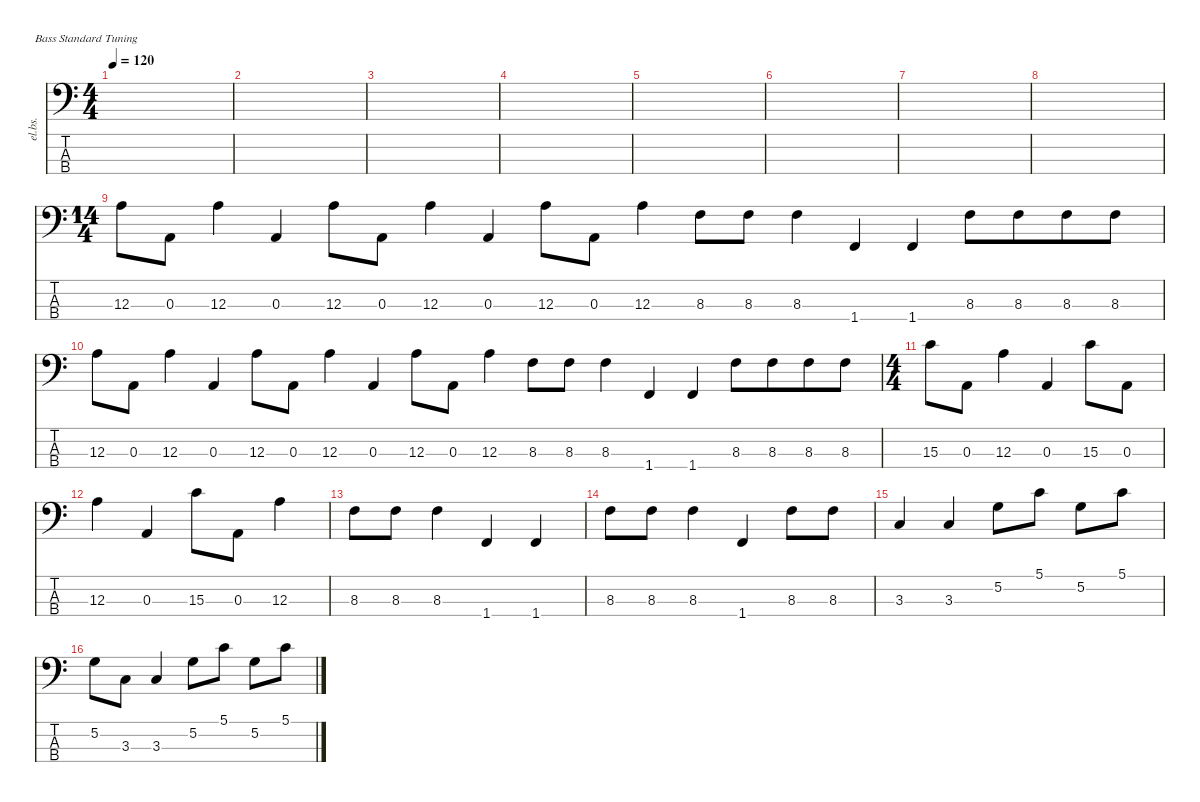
\defaultSystemsLayout 4
\hideDynamics
\bracketExtendMode nobrackets
\otherSystemsTrackNameOrientation horizontal
\track ("Electric Bass" "el.bs.") {instrument electricbassfinger}
\staff {score tabs}
\tuning (G2 D2 A1 E1)
\ts (4 4)
\tempo 120
\clef f4
\ks c
|
|
|
|
|
|
|
|
\ts (14 4)
\beaming (8 4 4 4 4 4 4 4)
12.3.8{beam Down} 0.3.8{beam Down} 12.3.4{beam Down} 0.3.4{beam Up} 12.3.8{beam Down} 0.3.8{beam Down} 12.3.4{beam Down} 0.3.4{beam Up} 12.3.8{beam Down} 0.3.8{beam Down} 12.3.4{beam Down} 8.3.8{beam Down} 8.3.8{beam Down} 8.3.4{beam Down} 1.4.4{beam Up} 1.4.4{beam Up} 8.3.8{beam Down} 8.3.8{beam Down} 8.3.8{beam Down} 8.3.8{beam Down} |
12.3.8{beam Down} 0.3.8{beam Down} 12.3.4{beam Down} 0.3.4{beam Up} 12.3.8{beam Down} 0.3.8{beam Down} 12.3.4{beam Down} 0.3.4{beam Up} 12.3.8{beam Down} 0.3.8{beam Down} 12.3.4{beam Down} 8.3.8{beam Down} 8.3.8{beam Down} 8.3.4{beam Down} 1.4.4{beam Up} 1.4.4{beam Up} 8.3.8{beam Down} 8.3.8{beam Down} 8.3.8{beam Down} 8.3.8{beam Down} |
\ts (4 4)
\beaming (8 2 2 2 2)
15.3.8{beam Down} 0.3.8{beam Down} 12.3.4{beam Down} 0.3.4{beam Up} 15.3.8{beam Down} 0.3.8{beam Down} |
12.3.4{beam Down} 0.3.4{beam Up} 15.3.8{beam Down} 0.3.8{beam Down} 12.3.4{beam Down} |
8.3.8{beam Down} 8.3.8{beam Down} 8.3.4{beam Down} 1.4.4{beam Up} 1.4.4{beam Up} |
8.3.8{beam Down} 8.3.8{beam Down} 8.3.4{beam Down} 1.4.4{beam Up} 8.3.8{beam Down} 8.3.8{beam Down} |
3.3.4{beam Up} 3.3.4{beam Up} 5.2.8{beam Down} 5.1.8{beam Down} 5.2.8{beam Down} 5.1.8{beam Down} |
5.2.8{beam Down} 3.3.8{beam Down} 3.3.4{beam Up} 5.2.8{beam Down} 5.1.8{beam Down} 5.2.8{beam Down} 5.1.8{beam Down}
